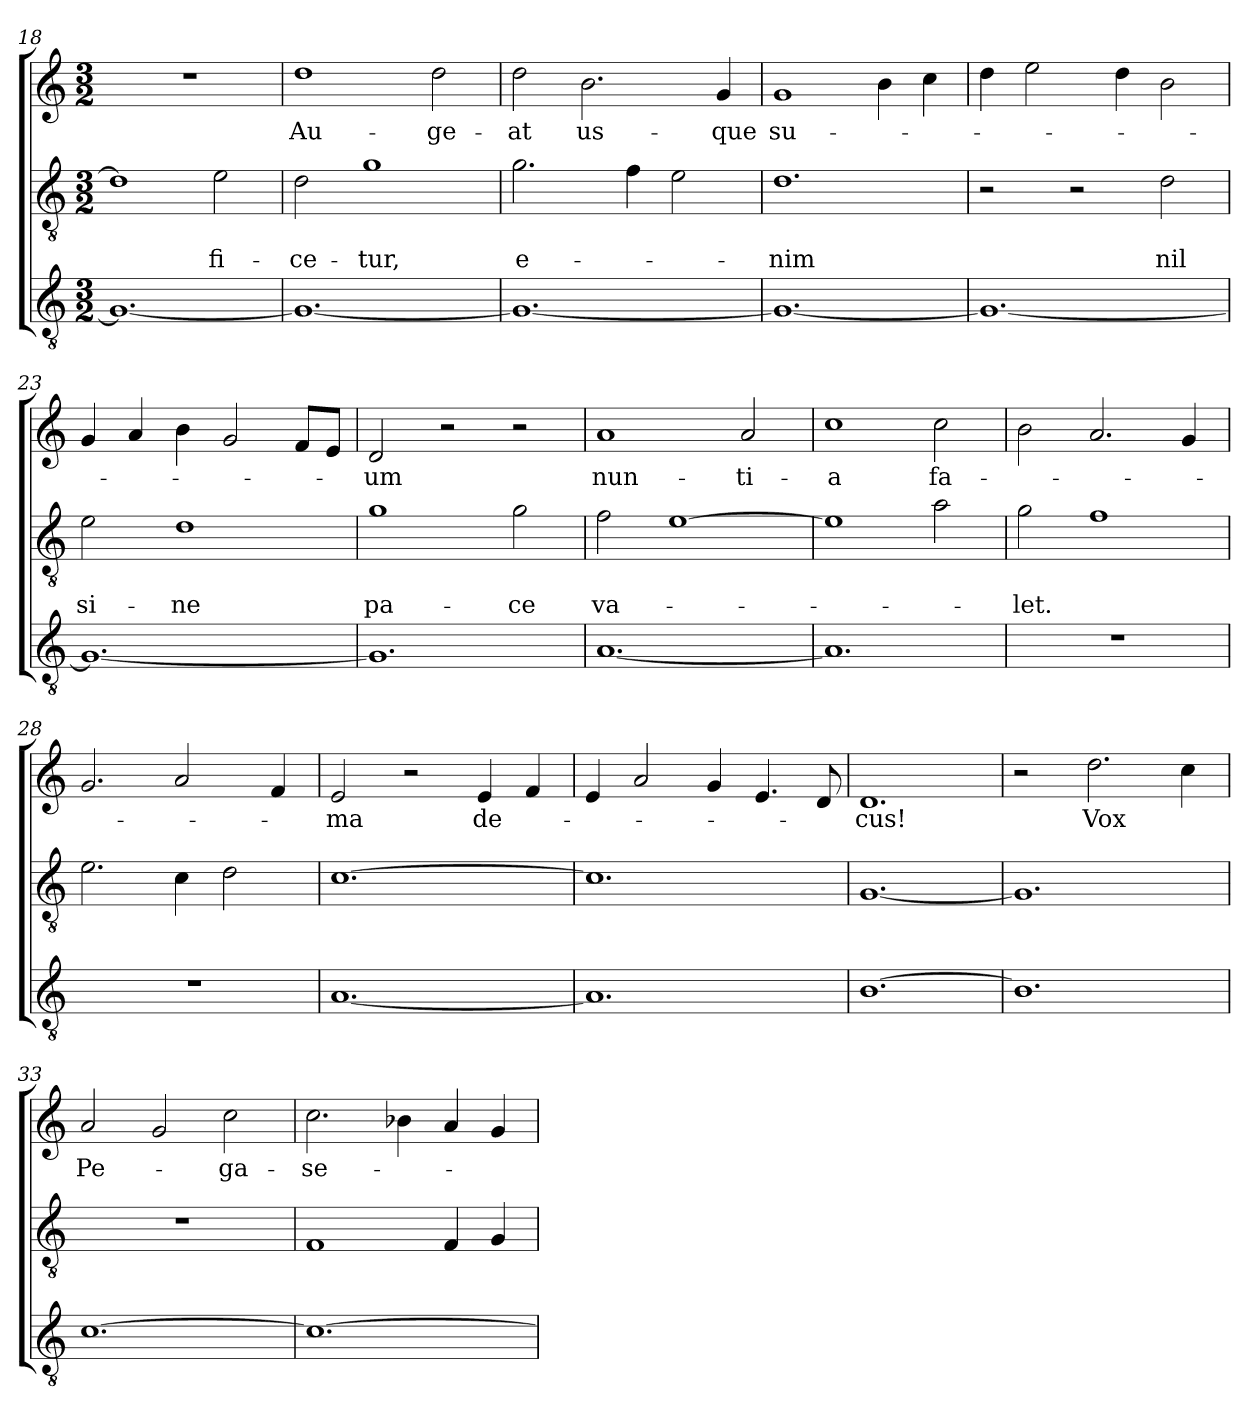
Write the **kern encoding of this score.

**kern	**kern	**text	**text	**kern	**text
*part3	*part2	*part2	*part2	*part1	*part1
*staff3	*staff2	*staff2	*staff2	*staff1	*staff1
*clefGv2	*clefGv2	*	*	*clefG2	*
*k[]	*k[]	*	*	*k[]	*
*C:	*C:	*	*	*C:	*
*M3/2	*M3/2	*	*	*M3/2	*
=18	=18	=18	=18	=18	=18
1.G_	1d]	.	.	1.r	.
!	!	!	!LO:LY:b	!	!
.	2e\	.	-fi-	.	.
!!LO:LB:g=z
=19	=19	=19	=19	=19	=19
!	!	!	!LO:LY:b	!	!LO:LY:b
1.G_	2d\	.	-ce-	1dd	Au-
!	!	!	!LO:LY:b	!	!
.	1g	.	-tur,	.	.
!	!	!	!	!	!LO:LY:b
.	.	.	.	2dd\	-ge-
=20	=20	=20	=20	=20	=20
!	!	!	!LO:LY:b	!	!LO:LY:b
1.G_	2.g\	.	e-	2dd\	-at
!	!	!	!	!	!LO:LY:b
.	.	.	.	2.b\	us-
.	4f\	.	.	.	.
.	2e\	.	.	.	.
!	!	!	!	!	!LO:LY:b
.	.	.	.	4g/	-que
=21	=21	=21	=21	=21	=21
!	!	!	!LO:LY:b	!	!LO:LY:b
1.G_	1.d	.	-nim	1g	su-
.	.	.	.	4b\	.
.	.	.	.	4cc\	.
=22	=22	=22	=22	=22	=22
1.G_	2r	.	.	4dd\	.
.	.	.	.	2ee\	.
.	2r	.	.	.	.
.	.	.	.	4dd\	.
!	!	!	!LO:LY:b	!	!
.	2d\	.	nil	2b\	.
=23	=23	=23	=23	=23	=23
!	!	!	!LO:LY:b	!	!
1.G_	2e\	.	si-	4g/	.
.	.	.	.	4a/	.
!	!	!	!LO:LY:b	!	!
.	1d	.	-ne	4b\	.
.	.	.	.	2g/	.
.	.	.	.	8f/L	.
.	.	.	.	8e/J	.
=24	=24	=24	=24	=24	=24
!	!	!	!LO:LY:b	!	!LO:LY:b
1.G]	1g	.	pa-	2d/	-um
.	.	.	.	2r	.
!	!	!	!LO:LY:b	!	!
.	2g\	.	-ce	2r	.
=25	=25	=25	=25	=25	=25
!	!	!	!LO:LY:b	!	!LO:LY:b
[1.A	2f\	.	va-	1a	nun-
.	[1e	.	.	.	.
!	!	!	!	!	!LO:LY:b
.	.	.	.	2a/	-ti-
!!LO:LB:g=z
=26	=26	=26	=26	=26	=26
!	!	!	!	!	!LO:LY:b
1.A]	1e]	.	.	1cc	-a
!	!	!	!	!	!LO:LY:b
.	2a\	.	.	2cc\	fa-
=27	=27	=27	=27	=27	=27
!	!	!	!LO:LY:b	!	!
1.r	2g\	.	-let.	2b\	.
.	1f	.	.	2.a/	.
.	.	.	.	4g/	.
=28	=28	=28	=28	=28	=28
1.r	2.e\	.	.	2.g/	.
.	4c\	.	.	2a/	.
.	2d\	.	.	.	.
.	.	.	.	4f/	.
=29	=29	=29	=29	=29	=29
!	!	!	!	!	!LO:LY:b
[1.A	[1.c	.	.	2e/	-ma
.	.	.	.	2r	.
!	!	!	!	!	!LO:LY:b
.	.	.	.	4e/	de-
.	.	.	.	4f/	.
=30	=30	=30	=30	=30	=30
1.A]	1.c]	.	.	4e/	.
.	.	.	.	2a/	.
.	.	.	.	4g/	.
.	.	.	.	4.e/	.
.	.	.	.	8d/	.
=31	=31	=31	=31	=31	=31
!	!	!	!	!	!LO:LY:b
[1.B	[1.G	.	.	1.d	-cus!
!!LO:PB:g=z
=32	=32	=32	=32	=32	=32
1.B]	1.G]	.	.	2r	.
!	!	!	!	!	!LO:LY:b
.	.	.	.	2.dd\	Vox
.	.	.	.	4cc\	.
=33	=33	=33	=33	=33	=33
!	!	!	!	!	!LO:LY:b
[1.c	1.r	.	.	2a/	Pe-
.	.	.	.	2g/	.
!	!	!	!	!	!LO:LY:b
.	.	.	.	2cc\	-ga-
=34	=34	=34	=34	=34	=34
!	!	!	!	!	!LO:LY:b
1.c_	1F	.	.	2.cc\	-se-
.	.	.	.	4b-\	.
.	4F/	.	.	4a/	.
.	4G/	.	.	4g/	.
=	=	=	=	=	=
*-	*-	*-	*-	*-	*-
